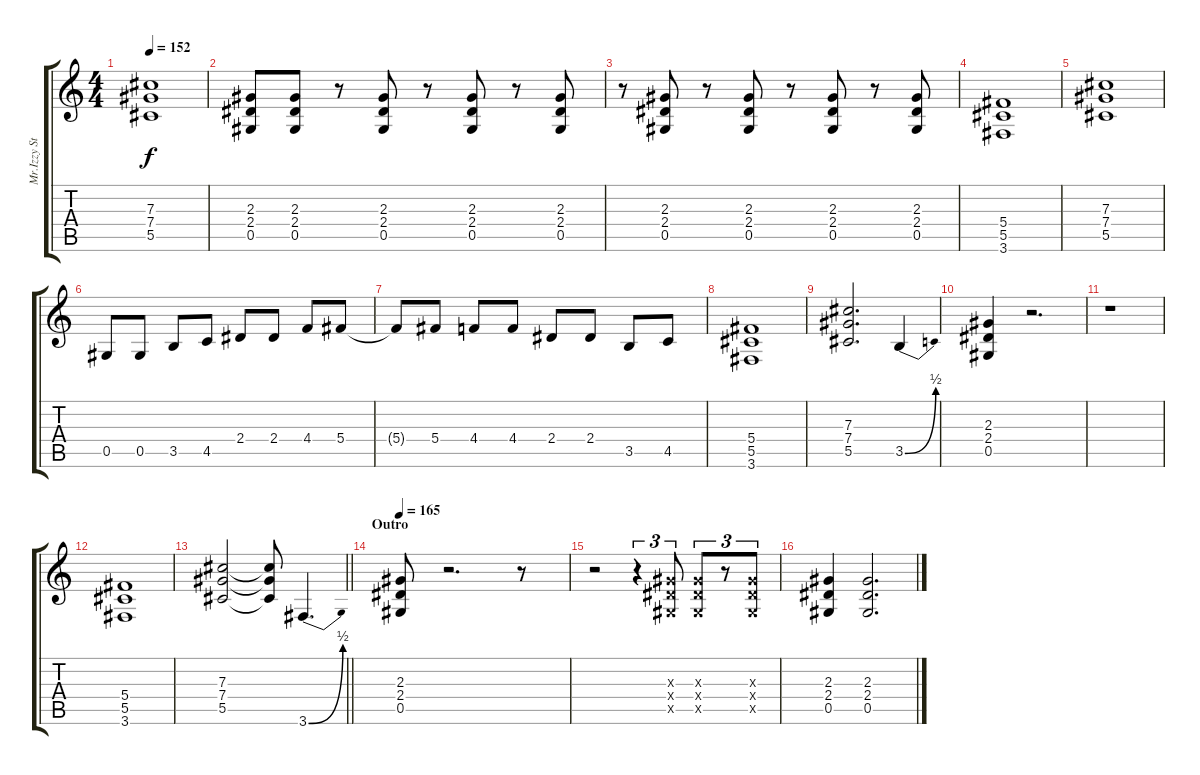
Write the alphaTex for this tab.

\track ("Mr.Izzy Stradlin" "Mr.Izzy St") {instrument overdrivenguitar}
\staff {score tabs}
\tuning (Eb4 Bb3 Gb3 Db3 Ab2 Eb2) {hide}
\ts (4 4)
\tempo 152
\clef g2
\ks c
(7.3 7.4 5.5).1{dy f} |
(2.3 2.4 0.5).8 (2.3 2.4 0.5).8 r.8 (2.3 2.4 0.5).8 r.8 (2.3 2.4 0.5).8 r.8 (2.3 2.4 0.5).8 |
r.8 (2.3 2.4 0.5).8 r.8 (2.3 2.4 0.5).8 r.8 (2.3 2.4 0.5).8 r.8 (2.3 2.4 0.5).8 |
(5.4 5.5 3.6).1 |
(7.3 7.4 5.5).1 |
0.5.8 0.5.8 3.5.8 4.5.8 2.4.8 2.4.8 4.4.8 5.4.8 |
5.4{t}.8 5.4.8 4.4.8 4.4.8 2.4.8 2.4.8 3.5.8 4.5.8 |
(5.4 5.5 3.6).1 |
(7.3 7.4 5.5).2{d} 3.5{be (bend 0 0 60 2)}.4 |
(2.3 2.4 0.5).4 r.2{d} |
r.1 |
(5.4 5.5 3.6).1 |
\barLineRight lightlight
(7.3 7.4 5.5).2 (7.3{t} 7.4{t} 5.5{t}).8 3.6{be (bend 0 0 60 2)}.4{d} |
\section ("" "Outro")
\tempo 165
(2.3 2.4 0.5).8 r.2{d} r.8 |
r.2 r.4{tu (3 2)} (2.3{x} 2.4{x} 0.5{x}).8{tu (3 2)} (2.3{x} 2.4{x} 0.5{x}).8{tu (3 2)} r.8{tu (3 2)} (2.3{x} 2.4{x} 0.5{x}).8{tu (3 2)} |
(2.3 2.4 0.5).4 (2.3 2.4 0.5).2{d}
